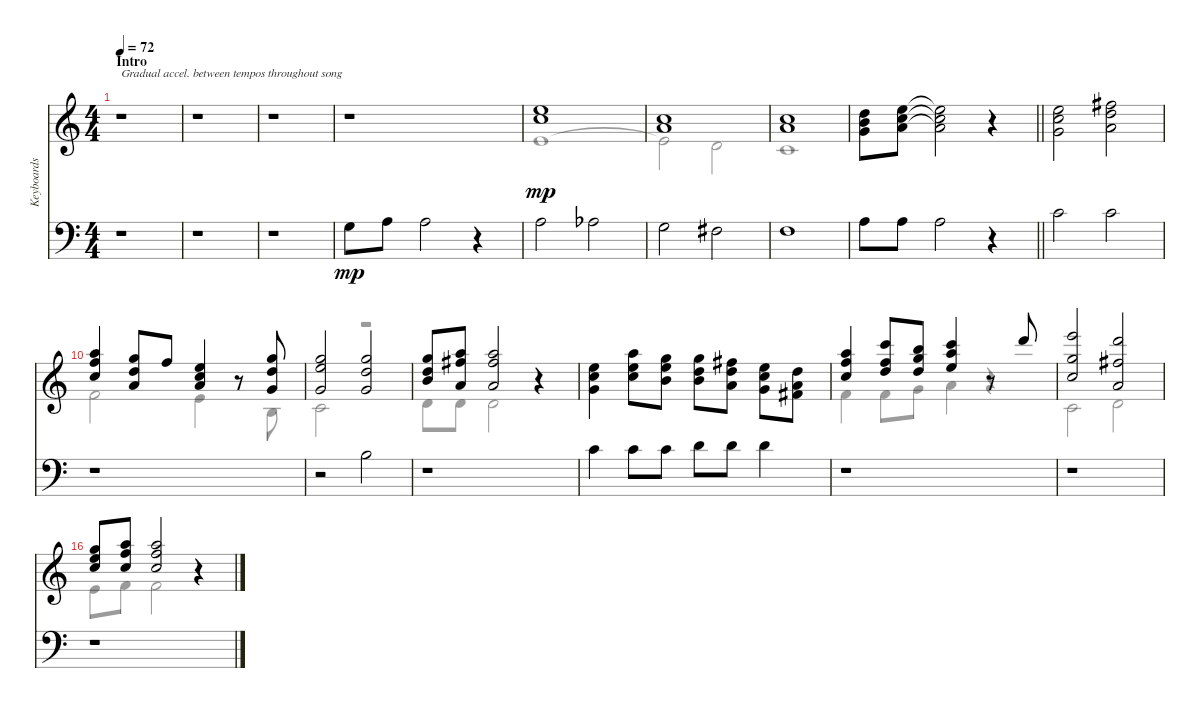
\defaultSystemsLayout 4
\bracketExtendMode nobrackets
\defaultBarNumberDisplay FirstOfSystem
\track ("Keyboards (Recorder) - J.P. Jones" "Keyboards ") {instrument electricgrandpiano}
\staff {score}
\tuning (E4 B3 G3 D3 A2 E2)
\voice
\ts (4 4)
\beaming (8 2 2 2 2)
\section ("" "Intro")
\tempo 72
\clef g2
\scale
1.11349
\ks aminor
r.1{txt "Gradual accel. between tempos throughout song" dy mp instrument electricgrandpiano} |
\scale
0.943253 r.1 |
\scale
0.943253 r.1 |
\scale
1.05296 r.1 |
\scale
0.973518 (17.3 17.2).1 |
\scale
0.973518 (13.2 14.3).1 |
\scale
1.05296 (10.2 8.1).1 |
\scale
0.973518
\barLineRight lightlight
(15.2 16.3 17.4).8 (14.3 13.2 12.1).8 (12.1{t} 13.2{t} 14.3{t}).2 r.4 |
\scale
0.973518 (17.4 17.3 17.2).2 (19.2{acc #} 19.3 19.4).2 |
\scale
1.05296 (22.4 22.3 22.2).4 (15.1 15.2 14.3).8 13.1.8 (17.2 17.3 19.4).4 r.8 (15.1 19.3 17.4).8 |
\scale
0.973518 (17.4 17.2 15.1).2 (15.1 15.2 12.3).2 |
\scale
0.973518 (16.3 15.2 15.1).8 (19.2{acc #} 17.1 19.4).8 (19.4 19.2{acc #} 17.1).2 r.4 |
\scale
1.05296 (17.4 17.3 17.2).4 (17.2 17.3 17.1).8 (15.1 17.2 16.3).8 (16.3 15.2 15.1).8 (14.1{acc #} 15.2 14.3).8 (12.3 13.2 12.1).8 (10.1 10.2 11.3{acc #}).8 |
\scale
0.973518 (22.4 22.3 22.2).4 (22.3 24.4 20.1).8 (28.3 29.4 29.5).8 (26.4 26.3 25.2).4 r.8 22.1.8 |
\scale
0.973518 (22.4 24.3 24.1).2 (22.1 19.2{acc #} 19.4).2 |
\scale
1.05296 (22.4 21.3 20.2).8 (22.3 22.2 22.4).8 (22.4 22.3 22.2).2 r.4
\voice
\clef g2
\ottava regular
\simile none
\scale
1.11349
\ks aminor
|
\scale
0.943253 |
\scale
0.943253 |
\scale
1.05296 |
\scale
0.973518 0.1.1 |
\scale
0.973518 0.1{t}.2 3.2.2 |
\scale
1.05296 10.4.1 |
\scale
0.973518
\barLineRight lightlight
|
\scale
0.973518 |
\scale
1.05296 20.5.2 0.1.4 r.8 0.2.8 |
\scale
0.973518 15.5.2 r.2 |
\scale
0.973518 17.5.8 17.5.8 17.5.2 r.4 |
\scale
1.05296 |
\scale
0.973518 20.5.4 20.5.8 27.6.8 24.5.4 r.4 |
\scale
0.973518 20.6.2 22.6.2 |
\scale
1.05296 0.1.8 20.5.8 20.5.2 r.4
\staff {score}
\tuning (E4 B3 G3 D3 A2 E2)
\clef f4
\ottava regular
\simile none
\ks aminor
r.1{dy mp} |
r.1 |
r.1 |
0.3.8 2.3.8 2.3.2 r.4 |
2.3.2 1.3{acc b}.2 |
0.3.2 4.4{acc #}.2 |
3.4.1 |
\barLineRight lightlight
2.3.8 2.3.8 2.3.2 r.4 |
1.2.2 1.2.2 |
r.1 |
r.2 0.2.2 |
r.1 |
1.2.4 1.2.8 1.2.8 3.2.8 3.2.8 3.2.4 |
r.1 |
r.1 |
r.1
